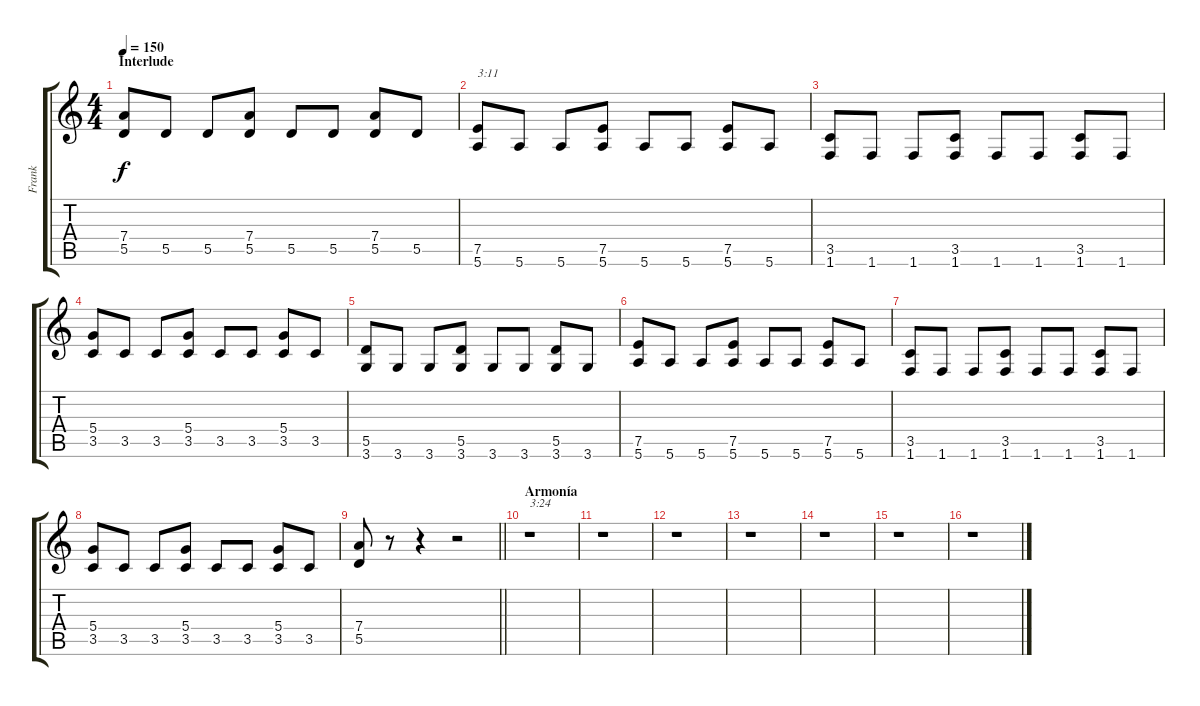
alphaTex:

\track ("Frank" "Frank") {instrument distortionguitar}
\staff {score tabs}
\tuning (E4 B3 G3 D3 A2 E2) {hide}
\ts (4 4)
\section ("" "Interlude")
\tempo 150
\clef g2
\ks c
(7.4 5.5).8{dy f} 5.5.8 5.5.8 (7.4 5.5).8 5.5.8 5.5.8 (7.4 5.5).8 5.5.8 |
(7.5 5.6).8{txt "3:11"} 5.6.8 5.6.8 (7.5 5.6).8 5.6.8 5.6.8 (7.5 5.6).8 5.6.8 |
(3.5 1.6).8 1.6.8 1.6.8 (3.5 1.6).8 1.6.8 1.6.8 (3.5 1.6).8 1.6.8 |
(5.4 3.5).8 3.5.8 3.5.8 (5.4 3.5).8 3.5.8 3.5.8 (5.4 3.5).8 3.5.8 |
(5.5 3.6).8 3.6.8 3.6.8 (5.5 3.6).8 3.6.8 3.6.8 (5.5 3.6).8 3.6.8 |
(7.5 5.6).8 5.6.8 5.6.8 (7.5 5.6).8 5.6.8 5.6.8 (7.5 5.6).8 5.6.8 |
(3.5 1.6).8 1.6.8 1.6.8 (3.5 1.6).8 1.6.8 1.6.8 (3.5 1.6).8 1.6.8 |
(5.4 3.5).8 3.5.8 3.5.8 (5.4 3.5).8 3.5.8 3.5.8 (5.4 3.5).8 3.5.8 |
\barLineRight lightlight
(7.4 5.5).8 r.8 r.4 r.2 |
\section ("" "Armonía")
r.1{txt "3:24"} |
r.1 |
r.1 |
r.1 |
r.1 |
r.1 |
r.1
